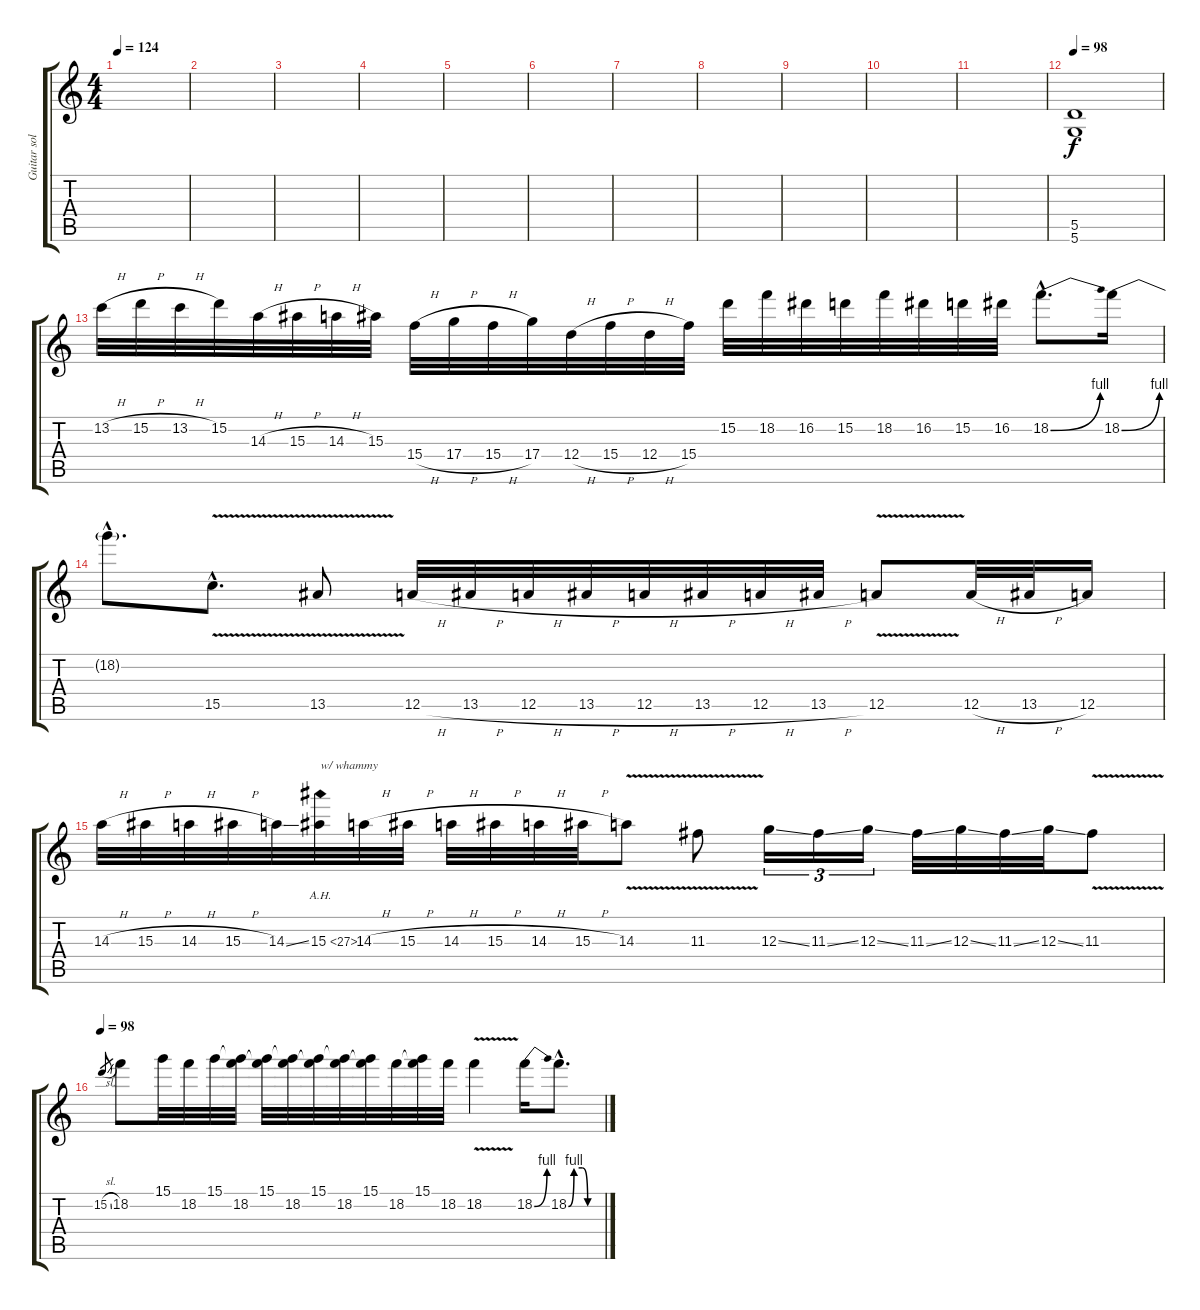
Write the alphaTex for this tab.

\track ("Guitar solo" "Guitar sol") {instrument distortionguitar}
\staff {score tabs}
\tuning (E4 B3 G3 D3 A2 D2) {hide}
\ts (4 4)
\tempo 124
\clef g2
\ks c
|
|
|
|
|
|
|
|
|
|
|
\section ("" "")
\tempo 98
(5.5 5.6).1{balance 4} |
13.2{h}.32 15.2{h}.32 13.2{h}.32 15.2.32 14.3{h}.32 15.3{h}.32 14.3{h}.32 15.3.32 15.4{h}.32 17.4{h}.32 15.4{h}.32 17.4.32 12.4{h}.32 15.4{h}.32 12.4{h}.32 15.4.32 15.2.32 18.2.32 16.2.32 15.2.32 18.2.32 16.2.32 15.2.32 16.2.32 18.2{be (bend 0 0 60 4) hac}.8{d} 18.2{be (bend 0 0 60 4)}.16 |
18.2{hac t}.8{d} 15.5{v hac}.8{d} 13.5{v}.8 12.5{h}.32 13.5{h}.32 12.5{h}.32 13.5{h}.32 12.5{h}.32 13.5{h}.32 12.5{h}.32 13.5{h}.32 12.5{v}.8 12.5{h}.32 13.5{h}.32 12.5.16 |
14.3{h}.32 15.3{h}.32 14.3{h}.32 15.3{h}.32 14.3{ss}.32 15.3{ah 12}.32{txt "w/ whammy"} 14.3{h}.32 15.3{h}.32 14.3{h}.32 15.3{h}.32 14.3{h}.32 15.3{h}.32 14.3{v}.8 11.3{v}.8 12.3{ss}.16{tu (3 2)} 11.3{ss}.16{tu (3 2)} 12.3{ss}.16{tu (3 2)} 11.3{ss}.32 12.3{ss}.32 11.3{ss}.32 12.3{ss}.32 11.3{v}.8 |
\tempo 98
15.2{sl}.8{gr} 18.2.8{balance 4} 15.1.32 18.2.32 15.1.32 (15.1{t} 18.2).32 (15.1 18.2{t}).32 (15.1{t} 18.2).32 (15.1 18.2{t}).32 (15.1{t} 18.2).32 (15.1 18.2{t}).32 18.2.32 (15.1 18.2{t}).32 18.2.32 18.2{v}.4 18.2{be (bend 0 0 60 4)}.16 18.2{be (custom 0 0 10 4 25 4 35 0 60 0) hac}.8{d}
